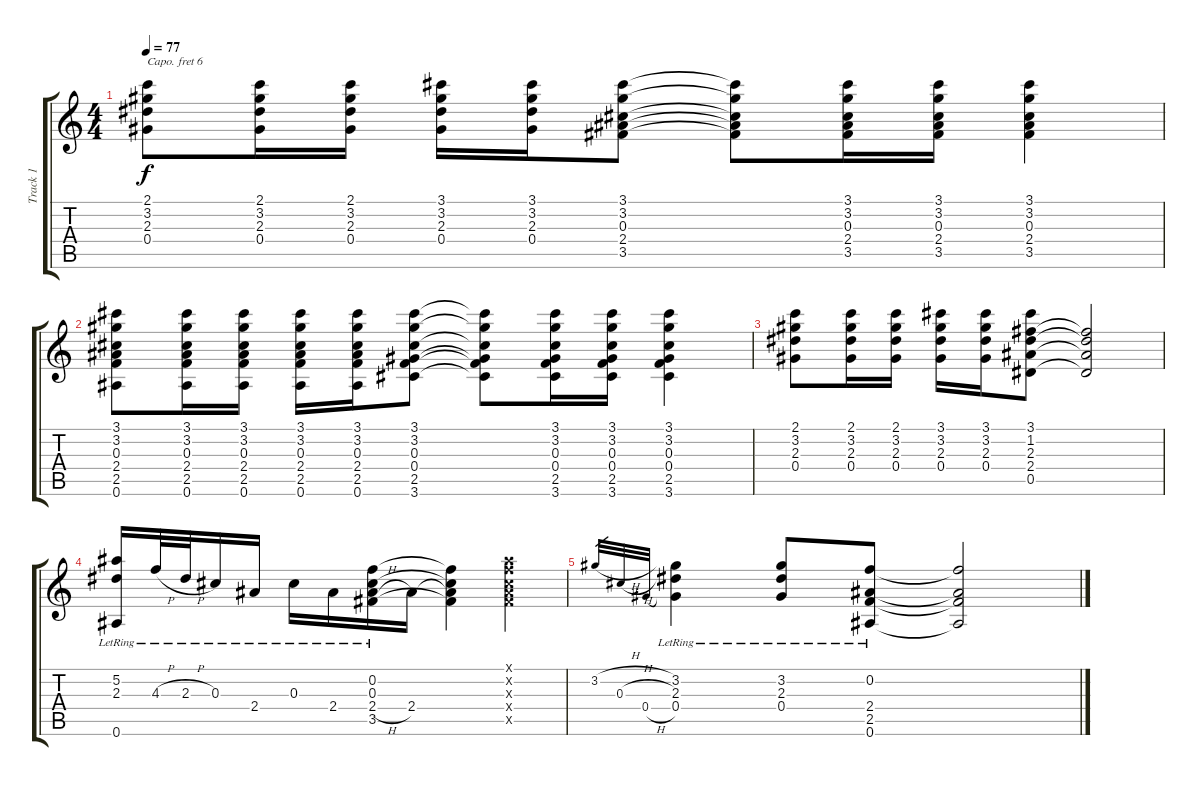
\track ("Track 1" "Track 1") {instrument electricguitarclean}
\staff {score tabs}
\capo 6
\tuning (E4 B3 G3 D3 A2 E2) {hide}
\ts (4 4)
\tempo 77
\clef g2
\ks c
(2.1 3.2 2.3 0.4).8{dy f} (2.1 3.2 2.3 0.4).16 (2.1 3.2 2.3 0.4).16 (3.1 3.2 2.3 0.4).16 (3.1 3.2 2.3 0.4).16 (3.1 3.2 0.3 2.4 3.5).8 (3.1{t} 3.2{t} 0.3{t} 2.4{t} 3.5{t}).8 (3.1 3.2 0.3 2.4 3.5).16 (3.1 3.2 0.3 2.4 3.5).16 (3.1 3.2 0.3 2.4 3.5).4 |
(3.1 3.2 0.3 2.4 2.5 0.6).8 (3.1 3.2 0.3 2.4 2.5 0.6).16 (3.1 3.2 0.3 2.4 2.5 0.6).16 (3.1 3.2 0.3 2.4 2.5 0.6).16 (3.1 3.2 0.3 2.4 2.5 0.6).16 (3.1 3.2 0.3 0.4 2.5 3.6).8 (3.1{t} 3.2{t} 0.3{t} 0.4{t} 2.5{t} 3.6{t}).8 (3.1 3.2 0.3 0.4 2.5 3.6).16 (3.1 3.2 0.3 0.4 2.5 3.6).16 (3.1 3.2 0.3 0.4 2.5 3.6).4 |
(2.1 3.2 2.3 0.4).8 (2.1 3.2 2.3 0.4).16 (2.1 3.2 2.3 0.4).16 (3.1 3.2 2.3 0.4).16 (3.1 3.2 2.3 0.4).16 (3.1 1.2 2.3 2.4 0.5).8 (1.2{t} 2.3{t} 2.4{t} 0.5{t}).2 |
(5.2{lr} 2.3{lr} 0.6{lr}).16 4.3{h lr}.32 2.3{h lr}.32 0.3{lr}.16 2.4{lr}.16 0.3{lr}.16 2.4{lr}.16 (0.2 0.3 2.4{h} 3.5{lr}).16 2.4.16 (0.2{t} 0.3{t} 2.4{t} 3.5{t}).4 (0.1{x} 0.2{x} 0.3{x} 2.4{x} 3.5{x}).4{volume 0} |
3.2{h}.32{gr} 0.3{h}.32{gr} 0.4{h}.32{gr} (3.2{lr} 2.3{lr} 0.4{lr}).4 (3.2{lr} 2.3{lr} 0.4{lr}).8 (0.2{lr} 2.4{lr} 2.5{lr} 0.6{lr}).8 (0.2{t} 2.4{t} 2.5{t} 0.6{t}).2
